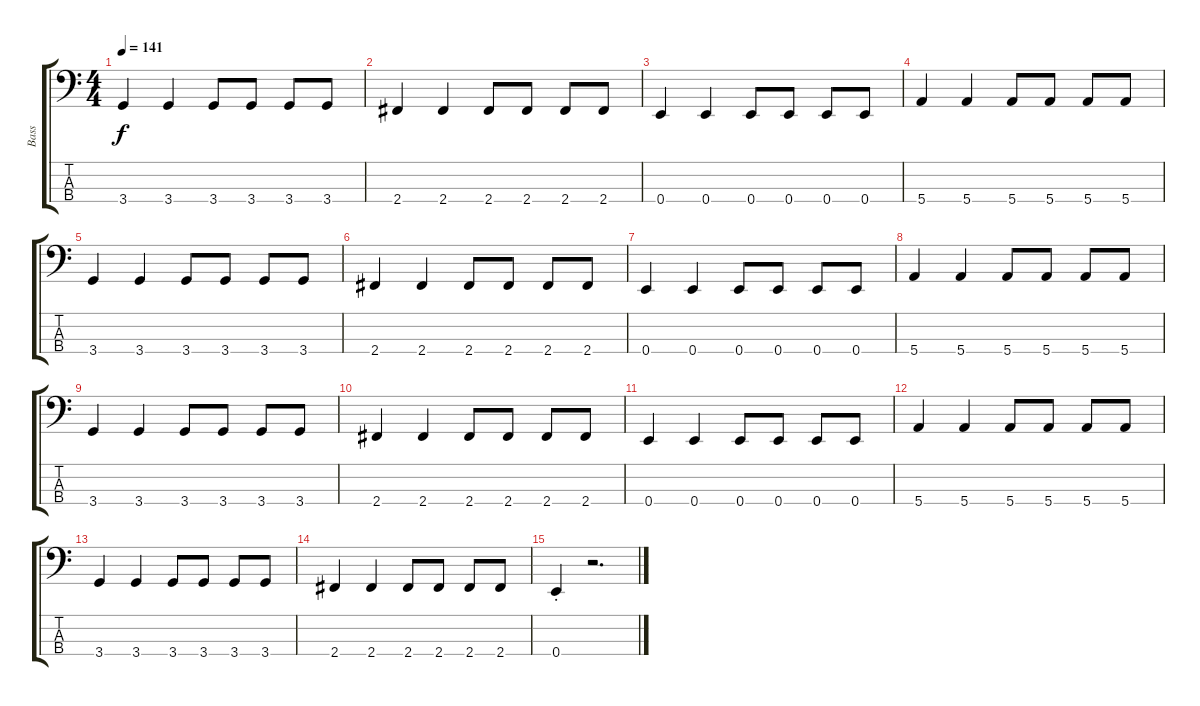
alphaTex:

\track ("Bass" "Bass") {instrument electricbasspick}
\staff {score tabs}
\tuning (G2 D2 A1 E1) {hide}
\ts (4 4)
\tempo 141
\clef f4
\ks c
3.4.4{dy f} 3.4.4 3.4.8 3.4.8 3.4.8 3.4.8 |
2.4.4 2.4.4 2.4.8 2.4.8 2.4.8 2.4.8 |
0.4.4 0.4.4 0.4.8 0.4.8 0.4.8 0.4.8 |
5.4.4 5.4.4 5.4.8 5.4.8 5.4.8 5.4.8 |
3.4.4 3.4.4 3.4.8 3.4.8 3.4.8 3.4.8 |
2.4.4 2.4.4 2.4.8 2.4.8 2.4.8 2.4.8 |
0.4.4 0.4.4 0.4.8 0.4.8 0.4.8 0.4.8 |
5.4.4 5.4.4 5.4.8 5.4.8 5.4.8 5.4.8 |
3.4.4 3.4.4 3.4.8 3.4.8 3.4.8 3.4.8 |
2.4.4 2.4.4 2.4.8 2.4.8 2.4.8 2.4.8 |
0.4.4 0.4.4 0.4.8 0.4.8 0.4.8 0.4.8 |
5.4.4 5.4.4 5.4.8 5.4.8 5.4.8 5.4.8 |
3.4.4 3.4.4 3.4.8 3.4.8 3.4.8 3.4.8 |
2.4.4 2.4.4 2.4.8 2.4.8 2.4.8 2.4.8 |
0.4{st}.4 r.2{d}
